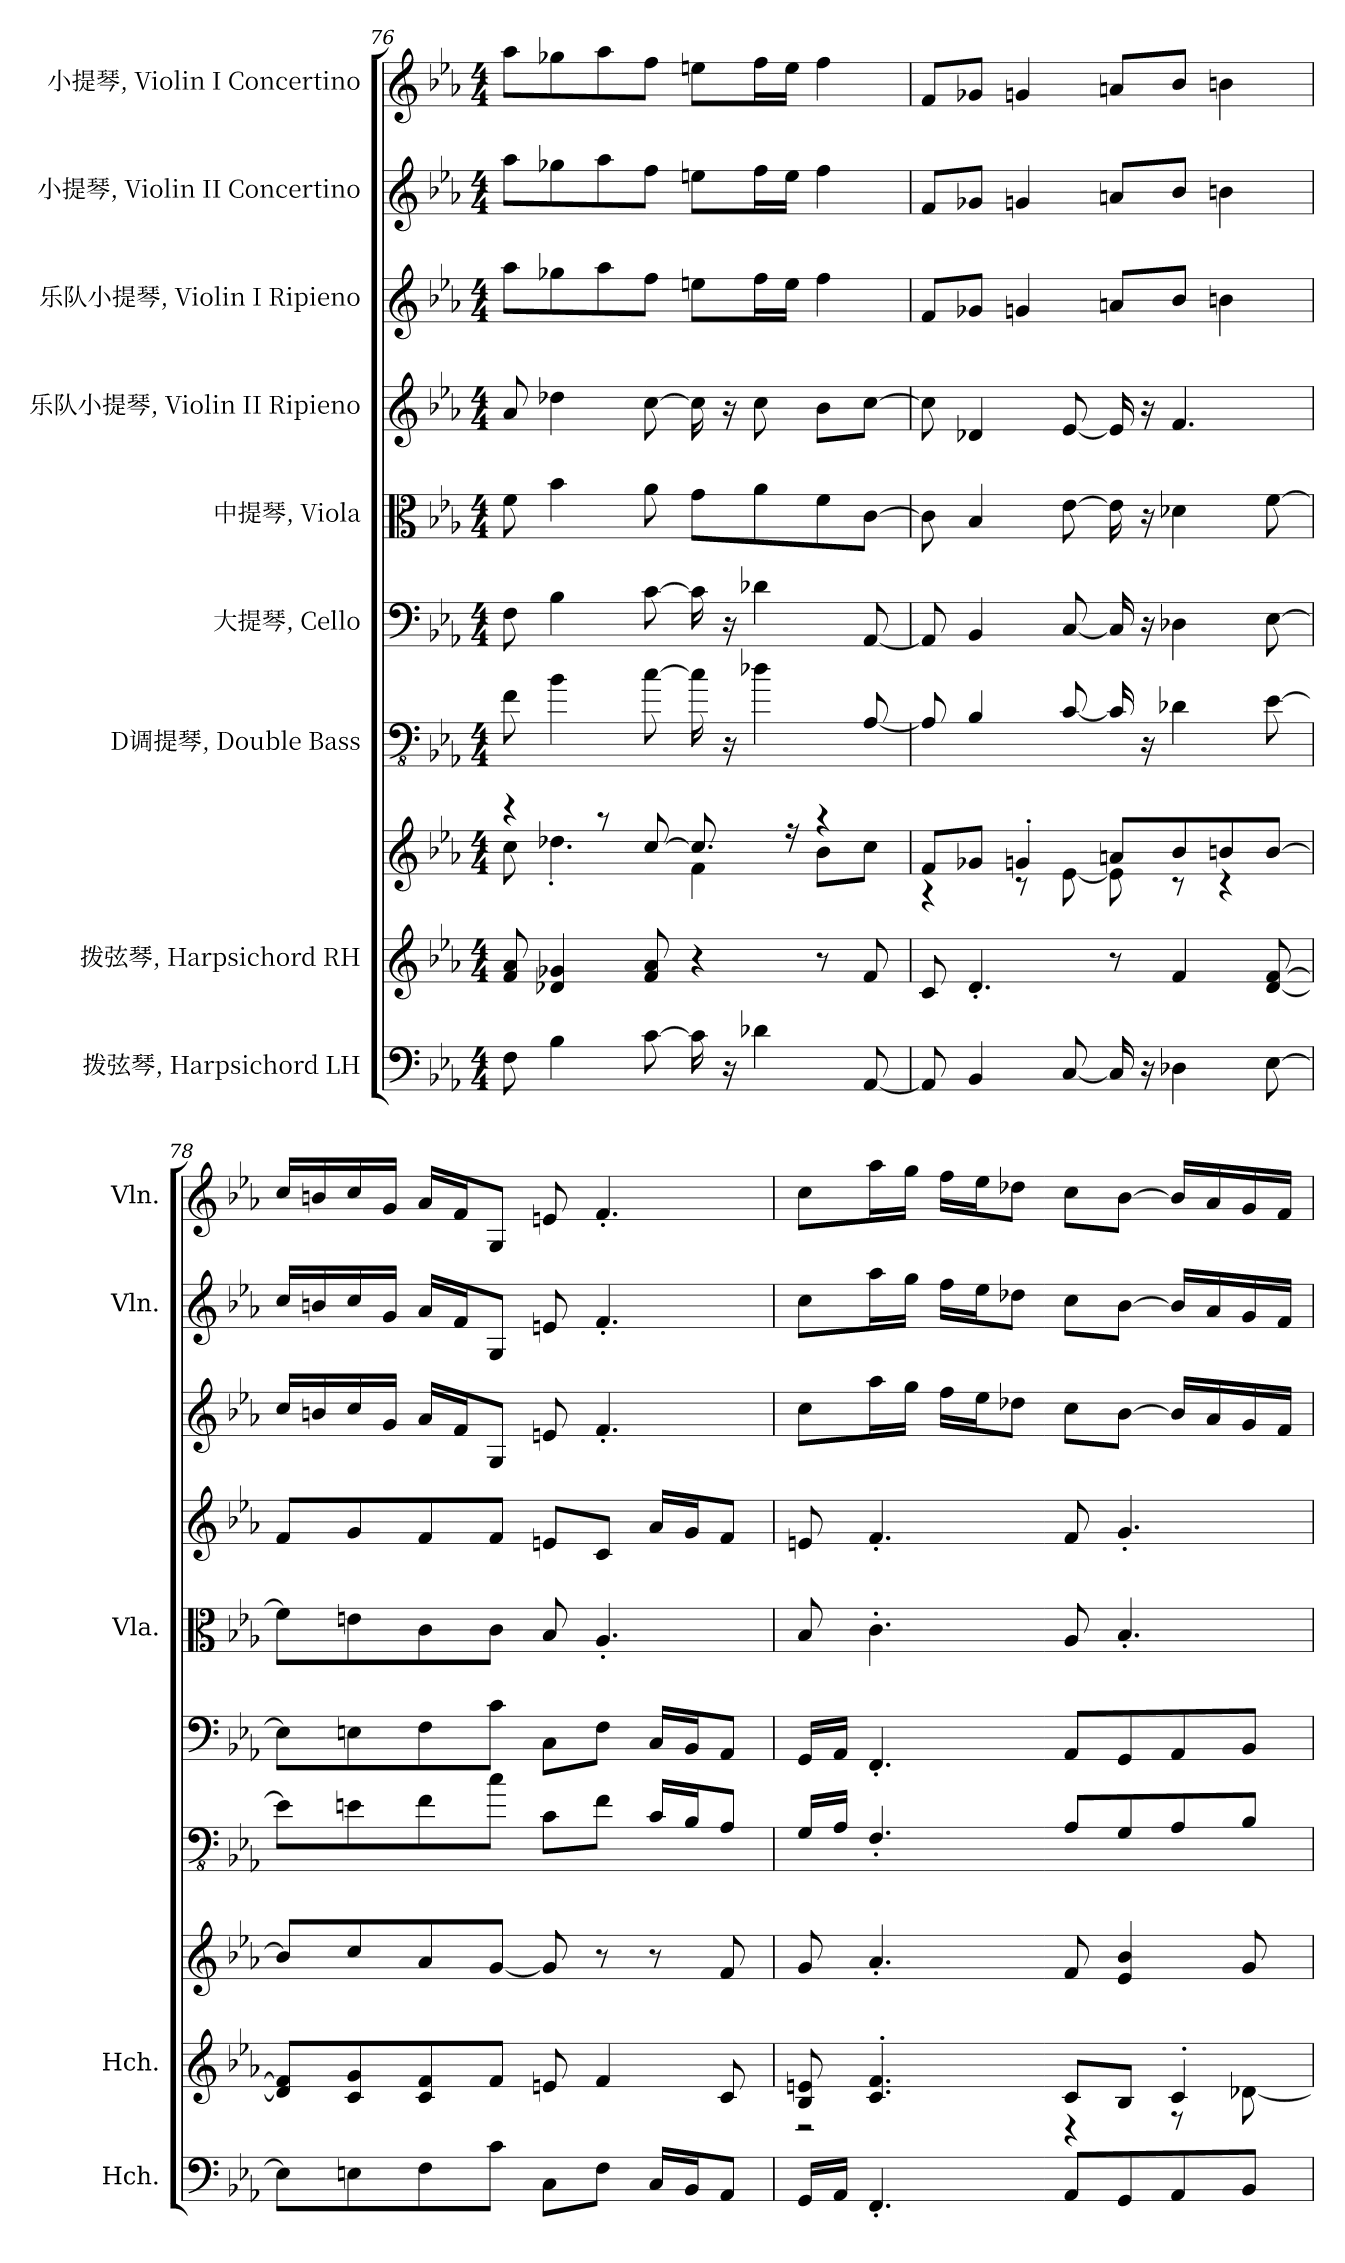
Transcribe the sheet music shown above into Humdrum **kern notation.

**kern	**kern	**kern	**kern	**kern	**kern	**kern	**kern	**kern	**kern
*part9	*part8	*part8	*part7	*part6	*part5	*part4	*part3	*part2	*part1
*staff10	*staff9	*staff8	*staff7	*staff6	*staff5	*staff4	*staff3	*staff2	*staff1
*I"拨弦琴, Harpsichord LH	*I"拨弦琴, Harpsichord RH	*	*I"D调提琴, Double Bass	*I"大提琴, Cello	*I"中提琴, Viola	*I"乐队小提琴, Violin II Ripieno	*I"乐队小提琴, Violin I Ripieno	*I"小提琴, Violin II Concertino	*I"小提琴, Violin I Concertino
*I'Hch.	*I'Hch.	*	*	*	*I'Vla.	*	*	*I'Vln.	*I'Vln.
!!LO:PB:g=z
*clefF4	*clefG2	*clefG2	*clefFv4	*clefF4	*clefC3	*clefG2	*clefG2	*clefG2	*clefG2
*	*	*	*ITrd7c12	*	*	*	*	*	*
*k[b-e-a-]	*k[b-e-a-]	*k[b-e-a-]	*k[b-e-a-]	*k[b-e-a-]	*k[b-e-a-]	*k[b-e-a-]	*k[b-e-a-]	*k[b-e-a-]	*k[b-e-a-]
*M4/4	*M4/4	*M4/4	*M4/4	*M4/4	*M4/4	*M4/4	*M4/4	*M4/4	*M4/4
=76	=76	=76	=76	=76	=76	=76	=76	=76	=76
*	*	*^	*	*	*	*	*	*	*
8F\	8f/ 8a-/	4r	8cc\	8FF\	8F\	8f\	8a-/	8aa-\L	8aa-\L	8aa-\L
4B-\	4d-X/ 4g-X/	.	4.dd-X'\	4BB-\	4B-\	4b-\	4dd-X\	8gg-X\	8gg-X\	8gg-X\
.	.	8r	.	.	.	.	.	8aa-\	8aa-\	8aa-\
[8c\	8f/ 8a-/	[8cc/	.	[8C\	[8c\	8a-\	[8cc\	8ff\J	8ff\J	8ff\J
16c\]	4r	8.cc/]	4f\	16C\]	16c\]	8g\L	16cc\]	8een\L	8een\L	8een\L
16r	.	.	.	16r	16r	.	16r	.	.	.
4d-X\	.	.	.	4D-X\	4d-X\	8a-\	8cc\	16ff\L	16ff\L	16ff\L
.	.	16r	.	.	.	.	.	16ee\JJ	16ee\JJ	16ee\JJ
.	8r	4r	8b-\L	.	.	8f\	8b-\L	4ff\	4ff\	4ff\
[8AA-/	8f/	.	8cc\J	[8AAA-/	[8AA-/	[8c\J	[8cc\J	.	.	.
=77	=77	=77	=77	=77	=77	=77	=77	=77	=77	=77
8AA-/]	8c/	8f/L	4r	8AAA-/]	8AA-/]	8c\]	8cc\]	8f/L	8f/L	8f/L
4BB-/	4.d'/	8g-X/J	.	4BBB-/	4BB-/	4B-/	4d-X/	8g-X/J	8g-X/J	8g-X/J
.	.	4gn'/	8r	.	.	.	.	4gn/	4gn/	4gn/
[8C/	.	.	[8e-\	[8CC/	[8C/	[8e-\	[8e-/	.	.	.
16C/]	8r	8an/L	8e-\]	16CC/]	16C/]	16e-\]	16e-/]	8an/L	8an/L	8an/L
16r	.	.	.	16r	16r	16r	16r	.	.	.
4D-X\	4f/	8b-/	8r	4DD-X\	4D-X\	4d-X\	4.f/	8b-/J	8b-/J	8b-/J
.	.	8bn/	4r	.	.	.	.	4bn\	4bn\	4bn\
[8E-\	[8d/ [8f/	[8b/J	.	[8EE-\	[8E-\	[8f\	.	.	.	.
*	*	*v	*v	*	*	*	*	*	*	*
!!LO:PB:g=z
=78	=78	=78	=78	=78	=78	=78	=78	=78	=78
8E-\L]	8d/] 8f/]L	8b/L]	8EE-\L]	8E-\L]	8f\L]	8f/L	16cc/LL	16cc/LL	16cc/LL
.	.	.	.	.	.	.	16bn/	16bn/	16bn/
8En\	8c/ 8g/	8cc/	8EEn\	8En\	8en\	8g/	16cc/	16cc/	16cc/
.	.	.	.	.	.	.	16g/JJ	16g/JJ	16g/JJ
8F\	8c/ 8f/	8a-/	8FF\	8F\	8c\	8f/	16a-/LL	16a-/LL	16a-/LL
.	.	.	.	.	.	.	16f/J	16f/J	16f/J
8c\J	8f/J	[8g/J	8C\J	8c\J	8c\J	8f/J	8G/J	8G/J	8G/J
8C\L	8en/	8g/]	8CC\L	8C\L	8B-/	8en/L	8en/	8en/	8en/
8F\J	4f/	8r	8FF\J	8F\J	4.A-'/	8c/J	4.f'/	4.f'/	4.f'/
16C/LL	.	8r	16CC/LL	16C/LL	.	16a-/LL	.	.	.
16BB-/J	.	.	16BBB-/J	16BB-/J	.	16g/J	.	.	.
8AA-/J	8c/	8f/	8AAA-/J	8AA-/J	.	8f/J	.	.	.
=79	=79	=79	=79	=79	=79	=79	=79	=79	=79
*	*^	*	*	*	*	*	*	*	*
16GG/LL	8B-/ 8en/	2r	8g/	16GGG/LL	16GG/LL	8B-/	8en/	8cc\L	8cc\L	8cc\L
16AA-/JJ	.	.	.	16AAA-/JJ	16AA-/JJ	.	.	.	.	.
4.FF'/	4.c/' 4.f/'	.	4.a-'/	4.FFF'/	4.FF'/	4.c'\	4.f'/	16aa-\L	16aa-\L	16aa-\L
.	.	.	.	.	.	.	.	16gg\JJ	16gg\JJ	16gg\JJ
.	.	.	.	.	.	.	.	16ff\LL	16ff\LL	16ff\LL
.	.	.	.	.	.	.	.	16ee-\J	16ee-\J	16ee-\J
.	.	.	.	.	.	.	.	8dd-X\J	8dd-X\J	8dd-X\J
8AA-/L	8c/L	4r	8f/	8AAA-/L	8AA-/L	8A-/	8f/	8cc\L	8cc\L	8cc\L
8GG/	8B-/J	.	4e-/ 4b-/	8GGG/	8GG/	4.B-'/	4.g'/	[8b-\J	[8b-\J	[8b-\J
8AA-/	4c'/	8r	.	8AAA-/	8AA-/	.	.	16b-/LL]	16b-/LL]	16b-/LL]
.	.	.	.	.	.	.	.	16a-/	16a-/	16a-/
8BB-/J	.	[8d-X\	8g/	8BBB-/J	8BB-/J	.	.	16g/	16g/	16g/
.	.	.	.	.	.	.	.	16f/JJ	16f/JJ	16f/JJ
*	*v	*v	*	*	*	*	*	*	*	*
=	=	=	=	=	=	=	=	=	=
*-	*-	*-	*-	*-	*-	*-	*-	*-	*-
